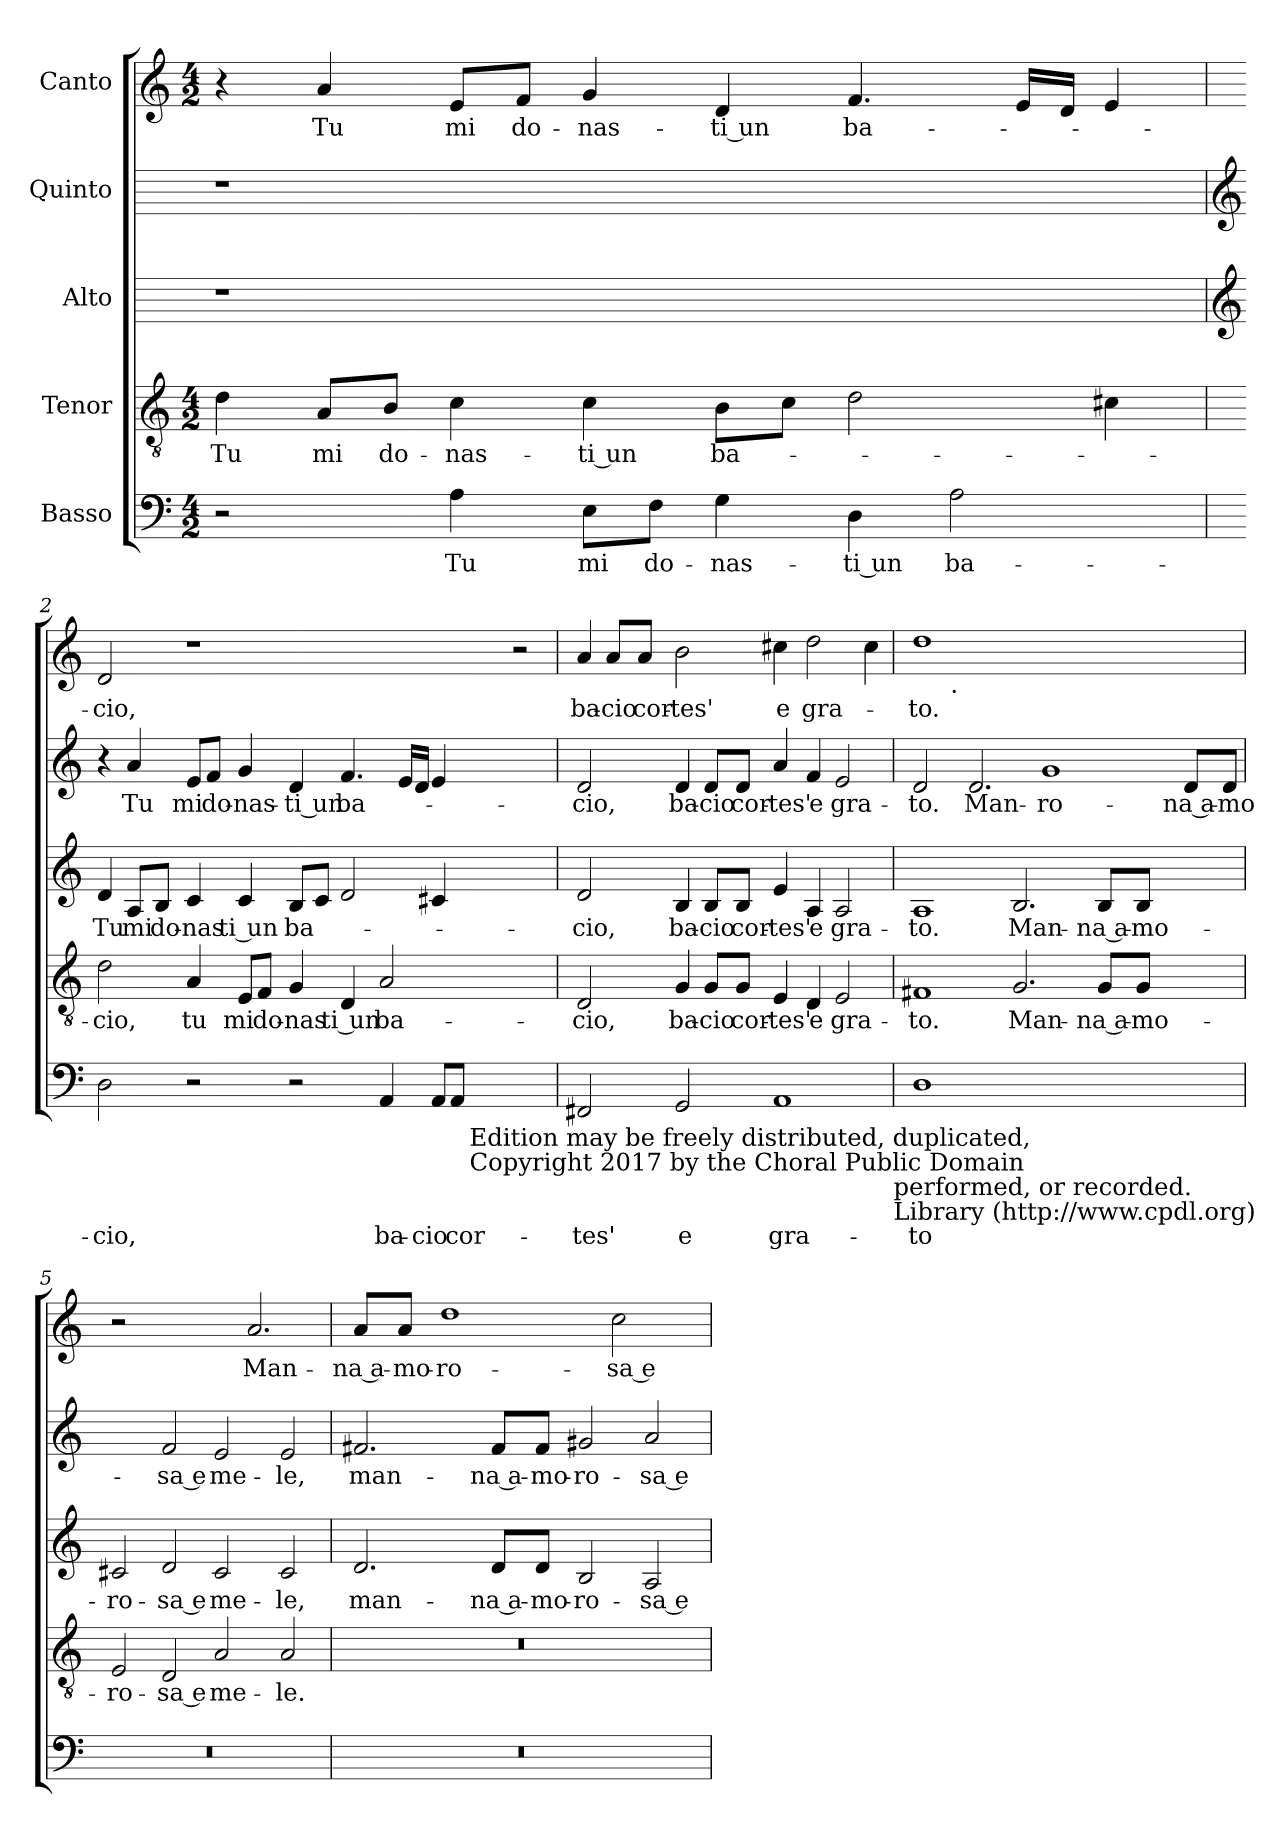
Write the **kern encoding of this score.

**kern	**text	**kern	**text	**kern	**text	**kern	**text	**kern	**text
*part5	*part5	*part4	*part4	*part3	*part3	*part2	*part2	*part1	*part1
*staff5	*staff5	*staff4	*staff4	*staff3	*staff3	*staff2	*staff2	*staff1	*staff1
*I"Basso	*	*I"Tenor	*	*I"Alto	*	*I"Quinto	*	*I"Canto	*
!!LO:PB:g=z
*stria5	*	*stria5	*	*stria5	*	*stria5	*	*stria5	*
*clefF4	*	*clefGv2	*	*	*	*	*	*clefG2	*
*M4/2	*	*M4/2	*	*	*	*	*	*M4/2	*
*MM120	*	*MM120	*	*MM120	*	*MM120	*	*MM120	*
=1	=1	=1	=1	=1	=1	=1	=1	=1	=1
!	!	!	!LO:LY:b:cj	!	!	!	!	!	!
2r	.	4d\	-Tu	1r	.	1r	.	4r	.
!	!	!	!LO:LY:b:cj	!	!	!	!	!	!LO:LY:b:cj
.	.	8A/L	mi	.	.	.	.	4a/	-Tu
!	!	!	!LO:LY:b:cj	!	!	!	!	!	!
.	.	8B/J	do-	.	.	.	.	.	.
!	!LO:LY:b:cj	!	!LO:LY:b:cj	!	!	!	!	!	!LO:LY:b:cj
4A\	-Tu	4c\	-nas-	.	.	.	.	8e/L	mi
!	!	!	!	!	!	!	!	!	!LO:LY:b:cj
.	.	.	.	.	.	.	.	8f/J	do-
!	!LO:LY:b:cj	!	!LO:LY:b:rj	!	!	!	!	!	!LO:LY:b:cj
8E\L	mi	4c\	-ti un	.	.	.	.	4g/	-nas-
!	!LO:LY:b:cj	!	!	!	!	!	!	!	!
8F\J	do-	.	.	.	.	.	.	.	.
!	!LO:LY:b:cj	!	!LO:LY:b:cj	!	!	!	!	!	!LO:LY:b:rj
4G\	-nas-	8B\L	ba-	1ryy	.	1ryy	.	4d/	-ti un
.	.	8c\J	.	.	.	.	.	.	.
!	!LO:LY:b:rj	!	!	!	!	!	!	!	!LO:LY:b:cj
4D\	-ti un	2d\	.	.	.	.	.	4.f/	ba-
!	!LO:LY:b:cj	!	!	!	!	!	!	!	!
2A\	ba-	.	.	.	.	.	.	.	.
.	.	.	.	.	.	.	.	16e/L	.
.	.	.	.	.	.	.	.	16d/J	.
.	.	4c#X\	.	.	.	.	.	4e/	.
!!LO:LB:g=z
=2	=2	=2	=2	=2	=2	=2	=2	=2	=2
*	*	*	*	*clefG2	*	*clefG2	*	*	*
!	!LO:LY:b:cj	!	!LO:LY:b:cj	!	!LO:LY:b:cj	!	!	!	!LO:LY:b:cj
2D\	-cio,	2d\	-cio,	4d/	Tu	4r	.	2d/	-cio,
!	!	!	!	!	!LO:LY:b:cj	!	!LO:LY:b:cj	!	!
.	.	.	.	8A/L	mi	4a/	-Tu	.	.
!	!	!	!	!	!LO:LY:b:cj	!	!	!	!
.	.	.	.	8B/J	do-	.	.	.	.
!	!	!	!LO:LY:b:cj	!	!LO:LY:b:cj	!	!LO:LY:b:cj	!LO:N:vis=1	!
2r	.	4A/	tu	4c/	-nas-	8e/L	mi	0r	.
!	!	!	!	!	!	!	!LO:LY:b:cj	!	!
.	.	.	.	.	.	8f/J	do-	.	.
!	!	!	!LO:LY:b:cj	!	!LO:LY:b:rj	!	!LO:LY:b:cj	!	!
.	.	8E/L	mi	4c/	-ti un	4g/	-nas-	.	.
!	!	!	!LO:LY:b:cj	!	!	!	!	!	!
.	.	8F/J	do-	.	.	.	.	.	.
!	!	!	!LO:LY:b:cj	!	!LO:LY:b:cj	!	!LO:LY:b:rj	!	!
2r	.	4G/	-nas-	8B/L	ba-	4d/	-ti un	.	.
.	.	.	.	8c/J	.	.	.	.	.
!	!	!	!LO:LY:b:rj	!	!	!	!LO:LY:b:cj	!	!
.	.	4D/	-ti un	2d/	.	4.f/	ba-	.	.
!	!LO:LY:b:cj	!	!LO:LY:b:cj	!	!	!	!	!	!
4AA/	ba-	2A/	ba-	.	.	.	.	.	.
.	.	.	.	.	.	16e/L	.	.	.
.	.	.	.	.	.	16d/J	.	.	.
!	!LO:LY:b:cj	!	!	!	!	!	!	!	!
8AA/L	-cio	.	.	4c#X/	.	4e/	.	.	.
!	!LO:LY:b:cj	!	!	!	!	!	!	!	!
8AA/J	cor-	.	.	.	.	.	.	.	.
!LO:TX:b:t=Edition may be freely distributed, duplicated,	!	!	!	!	!	!	!	!	!
!LO:TX:b:t=Copyright 2017 by the Choral Public Domain	!	!	!	!	!	!	!	!	!
1ryy	.	1ryy	.	1ryy	.	1ryy	.	.	.
.	.	.	.	.	.	.	.	2r	.
=3	=3	=3	=3	=3	=3	=3	=3	=3	=3
!	!LO:LY:b:cj	!	!LO:LY:b:cj	!	!LO:LY:b:cj	!	!LO:LY:b:cj	!	!LO:LY:b:cj
2FF#X/	-tes'	2D/	-cio,	2d/	-cio,	2d/	-cio,	4a/	ba-
!	!	!	!	!	!	!	!	!	!LO:LY:b:cj
.	.	.	.	.	.	.	.	8a/L	-cio
!	!	!	!	!	!	!	!	!	!LO:LY:b:cj
.	.	.	.	.	.	.	.	8a/J	cor-
!	!LO:LY:b:cj	!	!LO:LY:b:cj	!	!LO:LY:b:cj	!	!LO:LY:b:cj	!	!LO:LY:b:cj
2GG/	e	4G/	ba-	4B/	ba-	4d/	ba-	2b\	-tes'
!	!	!	!LO:LY:b:cj	!	!LO:LY:b:cj	!	!LO:LY:b:cj	!	!
.	.	8G/L	-cio	8B/L	-cio	8d/L	-cio	.	.
!	!	!	!LO:LY:b:cj	!	!LO:LY:b:cj	!	!LO:LY:b:cj	!	!
.	.	8G/J	cor-	8B/J	cor-	8d/J	cor-	.	.
!	!LO:LY:b:cj	!	!LO:LY:b:cj	!	!LO:LY:b:cj	!	!LO:LY:b:cj	!	!LO:LY:b:cj
1AA	gra-	4E/	-tes'	4e/	-tes'	4a/	-tes'	4cc#X\	e
!	!	!	!LO:LY:b:cj	!	!LO:LY:b:cj	!	!LO:LY:b:cj	!	!LO:LY:b:cj
.	.	4D/	e	4A/	e	4f/	e	2dd\	gra-
!	!	!	!LO:LY:b:cj	!	!LO:LY:b:cj	!	!LO:LY:b:cj	!	!
.	.	2E/	gra-	2A/	gra-	2e/	gra-	.	.
.	.	.	.	.	.	.	.	4cc#\	.
!LO:TX:b:t=performed, or recorded.	!	!	!	!	!	!	!	!	!
!LO:TX:b:t=Library (http&colon;//www.cpdl.org)	!	!	!	!	!	!	!	!	!
!!LO:PB:g=z
=4	=4	=4	=4	=4	=4	=4	=4	=4	=4
!	!LO:LY:b:cj	!	!LO:LY:b:cj	!	!LO:LY:b:cj	!	!LO:LY:b:cj	!	!LO:LY:b:cj
*	*	*	*	*	*	*	*	*^	*
1D	-to	1F#X	-to.	1A	-to.	2d/	-to.	1dd	4.ryy	-to.
!	!	!	!	!	!	!	!	!	!LO:TX:b:t=.	!
.	.	.	.	.	.	.	.	.	1ryy	.
!	!	!	!	!	!	!	!LO:LY:b:cj	!	!	!
.	.	.	.	.	.	2.d/	Man-	.	.	.
!	!	!	!LO:LY:b:cj	!	!LO:LY:b:cj	!	!	!	!	!
1.ryy	.	2.G/	Man-	2.B/	Man-	.	.	1.ryy	.	.
!	!	!	!	!	!	!	!LO:LY:b:cj	!	!	!
.	.	.	.	.	.	1g	-ro-	.	.	.
.	.	.	.	.	.	.	.	.	1ryy	.
!	!	!	!LO:LY:b:rj	!	!LO:LY:b:rj	!	!	!	!	!
.	.	8G/L	-na a-	8B/L	-na a-	.	.	.	.	.
!	!	!	!LO:LY:b:cj	!	!LO:LY:b:cj	!	!	!	!	!
.	.	8G/J	-mo-	8B/J	-mo-	.	.	.	.	.
.	.	2ryy	.	2ryy	.	.	.	.	.	.
!	!	!	!	!	!	!	!LO:LY:b:rj	!	!	!
.	.	.	.	.	.	8d/L	-na a-	.	.	.
!	!	!	!	!	!	!	!LO:LY:b:cj	!	!	!
.	.	.	.	.	.	8d/J	-mo-	.	8ryy	.
=5	=5	=5	=5	=5	=5	=5	=5	=5	=5	=5
!	!	!	!LO:LY:b:cj	!	!LO:LY:b:cj	!	!	!	!	!
*	*	*	*	*	*	*	*	*v	*v	*
0r	.	2E/	-ro-	2c#X/	-ro-	2ryy	.	2r	.
!	!	!	!LO:LY:b:rj	!	!LO:LY:b:rj	!	!LO:LY:b:rj	!	!
.	.	2D/	-sa e	2d/	-sa e	2f/	-sa e	2.ryy	.
!	!	!	!LO:LY:b:cj	!	!LO:LY:b:cj	!	!LO:LY:b:cj	!	!
.	.	2A/	me-	2c#/	me-	2e/	me-	.	.
!	!	!	!	!	!	!	!	!	!LO:LY:b:cj
.	.	.	.	.	.	.	.	2.a/	Man-
!	!	!	!LO:LY:b:cj	!	!LO:LY:b:cj	!	!LO:LY:b:cj	!	!
.	.	2A/	-le.	2c#/	-le,	2e/	-le,	.	.
=6	=6	=6	=6	=6	=6	=6	=6	=6	=6
!LO:N:vis=1	!	!	!	!	!LO:LY:b:cj	!	!LO:LY:b:cj	!	!LO:LY:b:rj
0r	.	0r	.	2.d/	man-	2.f#/	man-	8a/L	-na a-
!	!	!	!	!	!	!	!	!	!LO:LY:b:cj
.	.	.	.	.	.	.	.	8a/J	-mo-
!	!	!	!	!	!	!	!	!	!LO:LY:b:cj
.	.	.	.	.	.	.	.	1dd	-ro-
!	!	!	!	!	!LO:LY:b:rj	!	!LO:LY:b:rj	!	!
.	.	.	.	8d/L	-na a-	8f#/L	-na a-	.	.
!	!	!	!	!	!LO:LY:b:cj	!	!LO:LY:b:cj	!	!
.	.	.	.	8d/J	-mo-	8f#/J	-mo-	.	.
!	!	!	!	!	!LO:LY:b:cj	!	!LO:LY:b:cj	!	!
.	.	.	.	2B/	-ro-	2g#X/	-ro-	.	.
!	!	!	!	!	!	!	!	!	!LO:LY:b:rj
.	.	.	.	.	.	.	.	2cc\	-sa e
!	!	!	!	!	!LO:LY:b:rj	!	!LO:LY:b:rj	!	!
.	.	.	.	2A/	-sa e	2a/	-sa e	.	.
.	.	.	.	.	.	.	.	4ryy	.
=	=	=	=	=	=	=	=	=	=
*-	*-	*-	*-	*-	*-	*-	*-	*-	*-
